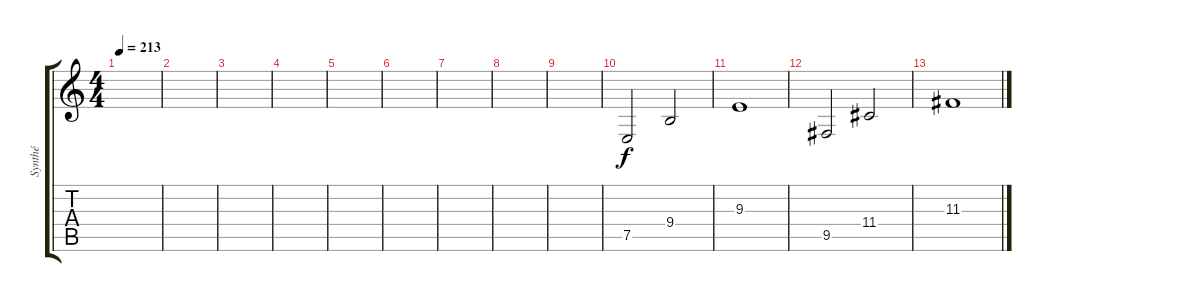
\track ("Synthé" "Synthé") {instrument lead2sawtooth}
\staff {score tabs}
\tuning (E4 B3 G3 D3 A2 E2) {hide}
\ts (4 4)
\tempo 213
\clef g2
\ks c
|
|
|
|
|
|
|
|
|
7.5.2 9.4.2 |
9.3.1 |
9.5.2 11.4.2 |
11.3.1
